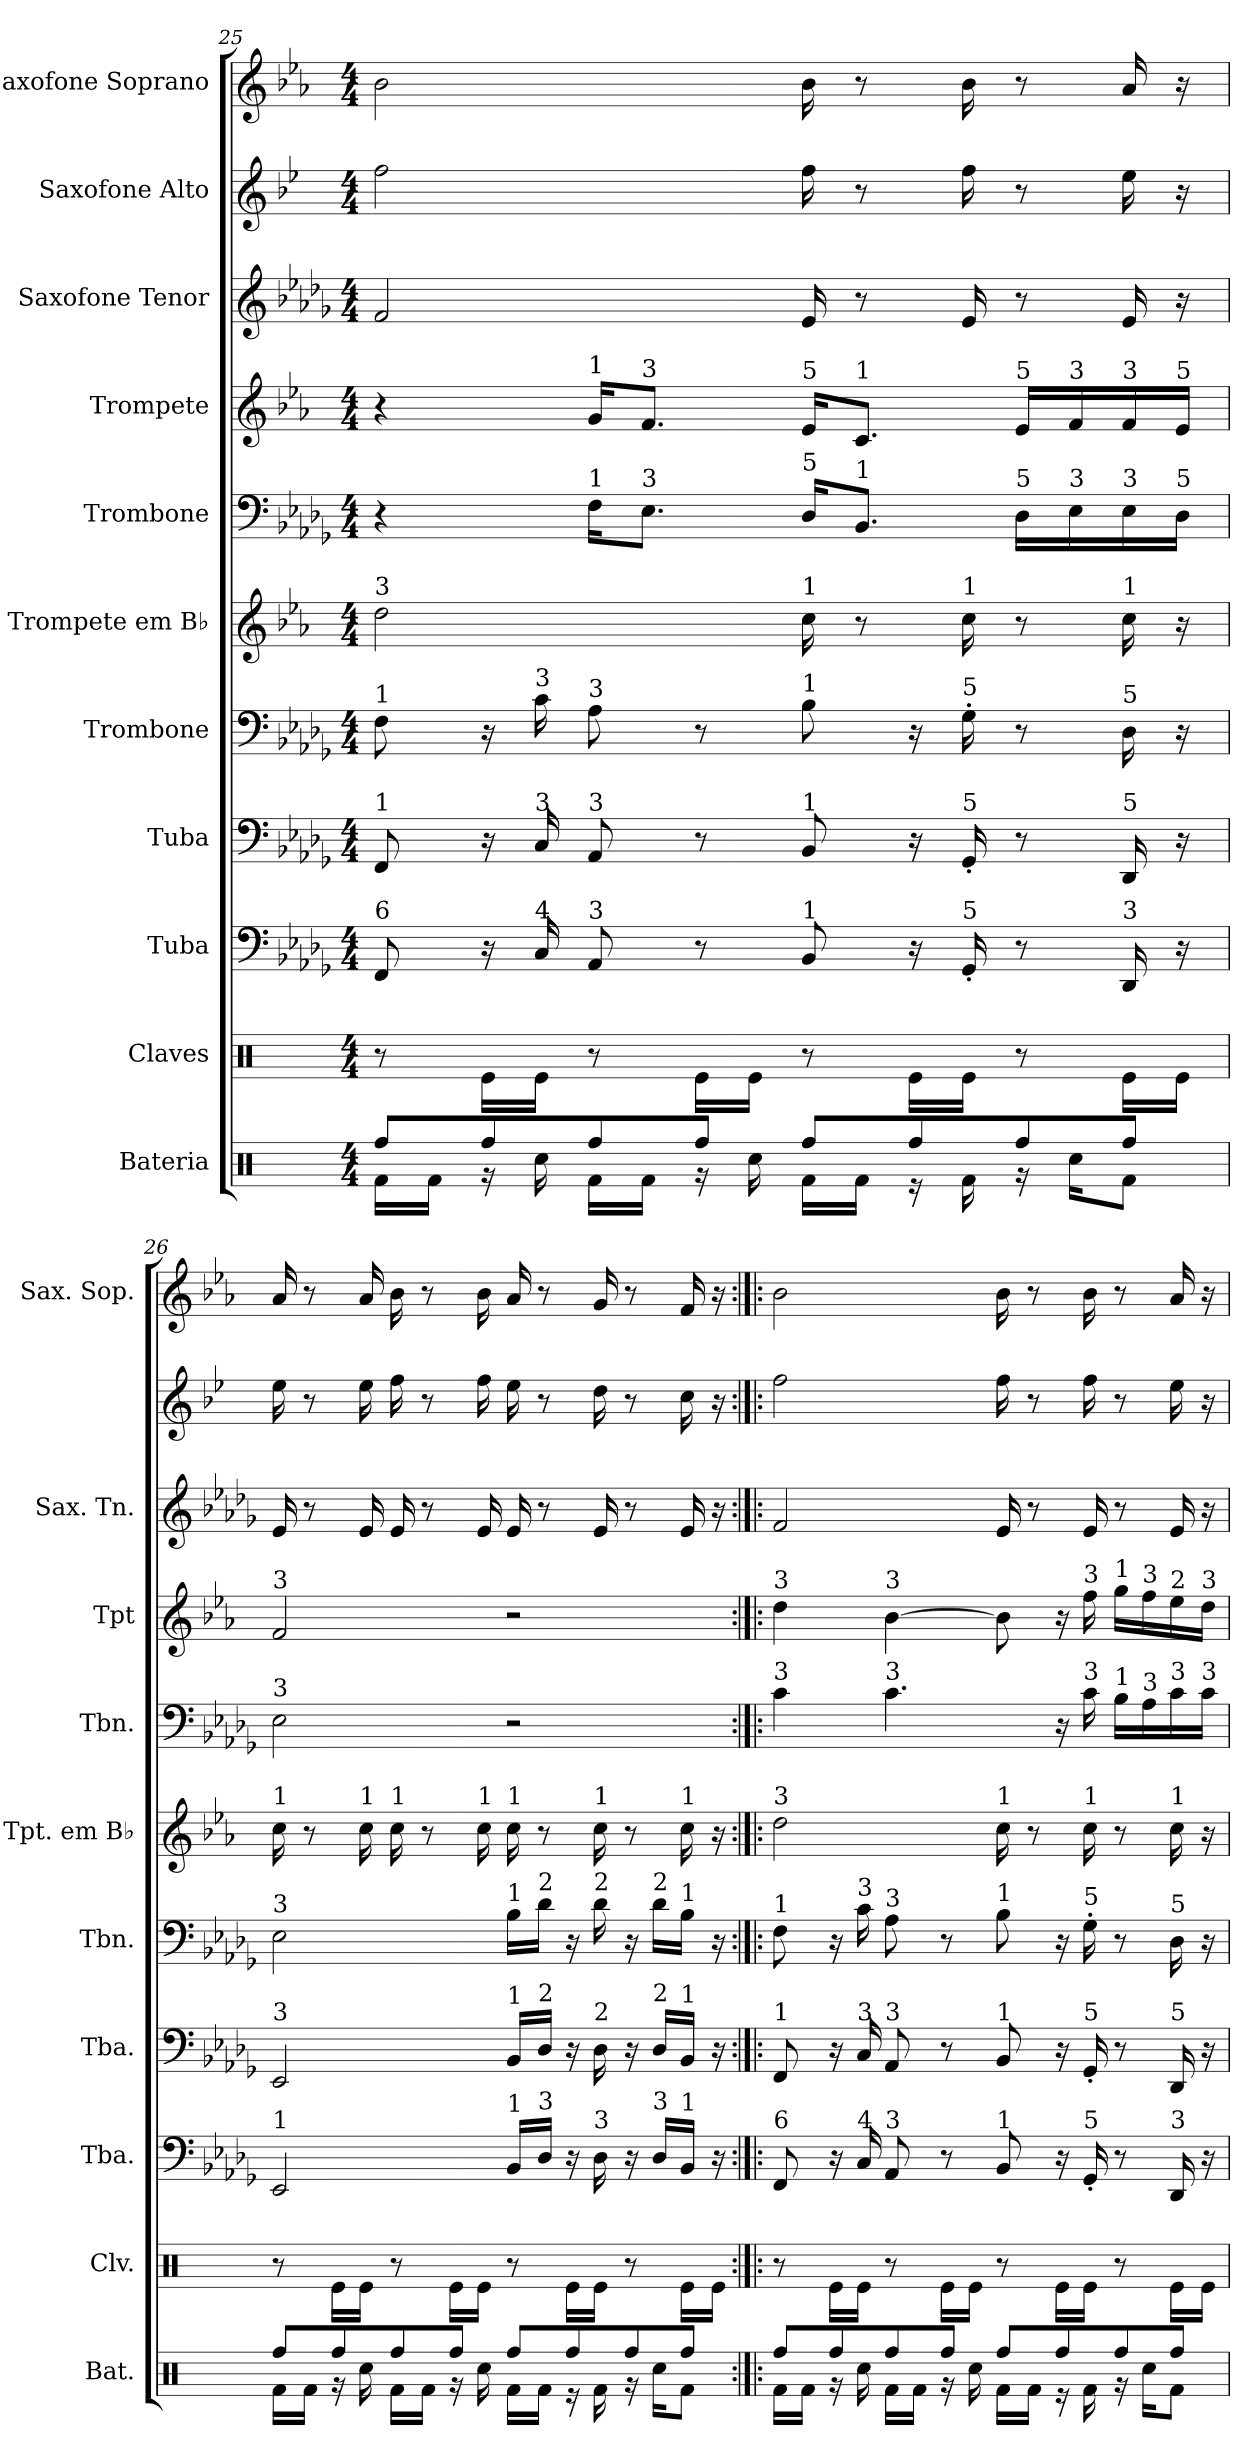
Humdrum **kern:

**kern	**kern	**kern	**kern	**kern	**kern	**kern	**kern	**kern	**kern	**kern
*part11	*part10	*part9	*part8	*part7	*part6	*part5	*part4	*part3	*part2	*part1
*staff11	*staff10	*staff9	*staff8	*staff7	*staff6	*staff5	*staff4	*staff3	*staff2	*staff1
*I"Bateria	*I"Claves	*I"Tuba	*I"Tuba	*I"Trombone	*I"Trompete em B♭	*I"Trombone	*I"Trompete	*I"Saxofone Tenor	*I"Saxofone Alto	*I"Saxofone Soprano
*I'Bat.	*I'Clv.	*I'Tba.	*I'Tba.	*I'Tbn.	*I'Tpt. em B♭	*I'Tbn.	*I'Tpt	*I'Sax. Tn.	*	*I'Sax. Sop.
*clefX	*clefX	*clefF4	*clefF4	*clefF4	*clefG2	*clefF4	*clefG2	*clefG2	*clefG2	*clefG2
*	*	*	*	*	*ITrd1c2	*	*ITrd1c2	*ITrd8c14	*ITrd5c9	*ITrd1c2
*k[]	*k[]	*k[b-e-a-d-g-]	*k[b-e-a-d-g-]	*k[b-e-a-d-g-]	*k[b-e-a-d-g-]	*k[b-e-a-d-g-]	*k[b-e-a-d-g-]	*k[b-e-a-d-g-]	*k[b-e-a-d-g-]	*k[b-e-a-d-g-]
*M4/4	*M4/4	*M4/4	*M4/4	*M4/4	*M4/4	*M4/4	*M4/4	*M4/4	*M4/4	*M4/4
=25	=25	=25	=25	=25	=25	=25	=25	=25	=25	=25
*^	*	*	*	*	*	*	*	*	*	*
!	!	!	!	!	!	!LO:TX:a:t=3	!	!	!	!	!
!	!	!	!	!	!LO:TX:a:t=1	!	!	!	!	!	!
!	!	!	!	!LO:TX:a:t=1	!	!	!	!	!	!	!
!	!	!	!LO:TX:a:t=6	!	!	!	!	!	!	!	!
8Rff/L	16Rf\LL	8r	8FF/	8FF/	8F\	2cc\	4r	4r	2F/	2a-\	2a-\
.	16Rf\JJ	.	.	.	.	.	.	.	.	.	.
8Rff/	16r	16Re\LL	16r	16r	16r	.	.	.	.	.	.
!	!	!	!	!	!LO:TX:a:t=3	!	!	!	!	!	!
!	!	!	!	!LO:TX:a:t=3	!	!	!	!	!	!	!
!	!	!	!LO:TX:a:t=4	!	!	!	!	!	!	!	!
.	16Rcc\	16Re\JJ	16C/	16C/	16c\	.	.	.	.	.	.
!	!	!	!	!	!	!	!	!LO:TX:a:t=1	!	!	!
!	!	!	!	!	!	!	!LO:TX:a:t=1	!	!	!	!
!	!	!	!	!	!LO:TX:a:t=3	!	!	!	!	!	!
!	!	!	!	!LO:TX:a:t=3	!	!	!	!	!	!	!
!	!	!	!LO:TX:a:t=3	!	!	!	!	!	!	!	!
8Rff/	16Rf\LL	8r	8AA-/	8AA-/	8A-\	.	16F\KL	16f/KL	.	.	.
!	!	!	!	!	!	!	!	!LO:TX:a:t=3	!	!	!
!	!	!	!	!	!	!	!LO:TX:a:t=3	!	!	!	!
.	16Rf\JJ	.	.	.	.	.	8.E-\J	8.e-/J	.	.	.
8Rff/J	16r	16Re\LL	8r	8r	8r	.	.	.	.	.	.
.	16Rcc\	16Re\JJ	.	.	.	.	.	.	.	.	.
!	!	!	!	!	!	!	!	!LO:TX:a:t=5	!	!	!
!	!	!	!	!	!	!	!LO:TX:a:t=5	!	!	!	!
!	!	!	!	!	!	!LO:TX:a:t=1	!	!	!	!	!
!	!	!	!	!	!LO:TX:a:t=1	!	!	!	!	!	!
!	!	!	!	!LO:TX:a:t=1	!	!	!	!	!	!	!
!	!	!	!LO:TX:a:t=1	!	!	!	!	!	!	!	!
8Rff/L	16Rf\LL	8r	8BB-/	8BB-/	8B-\	16b-\	16D-/KL	16d-/KL	16E-/	16a-\	16a-\
!	!	!	!	!	!	!	!	!LO:TX:a:t=1	!	!	!
!	!	!	!	!	!	!	!LO:TX:a:t=1	!	!	!	!
.	16Rf\JJ	.	.	.	.	8r	8.BB-/J	8.B-/J	8r	8r	8r
8Rff/	16r	16Re\LL	16r	16r	16r	.	.	.	.	.	.
!	!	!	!	!	!	!LO:TX:a:t=1	!	!	!	!	!
!	!	!	!	!	!LO:TX:a:t=5	!	!	!	!	!	!
!	!	!	!	!LO:TX:a:t=5	!	!	!	!	!	!	!
!	!	!	!LO:TX:a:t=5	!	!	!	!	!	!	!	!
.	16Rf\	16Re\JJ	16GG-'/	16GG-'/	16G-'\	16b-\	.	.	16E-/	16a-\	16a-\
!	!	!	!	!	!	!	!	!LO:TX:a:t=5	!	!	!
!	!	!	!	!	!	!	!LO:TX:a:t=5	!	!	!	!
8Rff/	16r	8r	8r	8r	8r	8r	16D-\LL	16d-/LL	8r	8r	8r
!	!	!	!	!	!	!	!	!LO:TX:a:t=3	!	!	!
!	!	!	!	!	!	!	!LO:TX:a:t=3	!	!	!	!
.	16Rcc\KL	.	.	.	.	.	16E-\	16e-/	.	.	.
!	!	!	!	!	!	!	!	!LO:TX:a:t=3	!	!	!
!	!	!	!	!	!	!	!LO:TX:a:t=3	!	!	!	!
!	!	!	!	!	!	!LO:TX:a:t=1	!	!	!	!	!
!	!	!	!	!	!LO:TX:a:t=5	!	!	!	!	!	!
!	!	!	!	!LO:TX:a:t=5	!	!	!	!	!	!	!
!	!	!	!LO:TX:a:t=3	!	!	!	!	!	!	!	!
8Rff/J	8Rf\J	16Re\LL	16DD-/	16DD-/	16D-\	16b-\	16E-\	16e-/	16E-/	16g-\	16g-/
!	!	!	!	!	!	!	!	!LO:TX:a:t=5	!	!	!
!	!	!	!	!	!	!	!LO:TX:a:t=5	!	!	!	!
.	.	16Re\JJ	16r	16r	16r	16r	16D-\JJ	16d-/JJ	16r	16r	16r
=26	=26	=26	=26	=26	=26	=26	=26	=26	=26	=26	=26
!	!	!	!	!	!	!	!	!LO:TX:a:t=3	!	!	!
!	!	!	!	!	!	!	!LO:TX:a:t=3	!	!	!	!
!	!	!	!	!	!	!LO:TX:a:t=1	!	!	!	!	!
!	!	!	!	!	!LO:TX:a:t=3	!	!	!	!	!	!
!	!	!	!	!LO:TX:a:t=3	!	!	!	!	!	!	!
!	!	!	!LO:TX:a:t=1	!	!	!	!	!	!	!	!
8Rff/L	16Rf\LL	8r	2EE-/	2EE-/	2E-\	16b-\	2E-\	2e-/	16E-/	16g-\	16g-/
.	16Rf\JJ	.	.	.	.	8r	.	.	8r	8r	8r
8Rff/	16r	16Re\LL	.	.	.	.	.	.	.	.	.
!	!	!	!	!	!	!LO:TX:a:t=1	!	!	!	!	!
.	16Rcc\	16Re\JJ	.	.	.	16b-\	.	.	16E-/	16g-\	16g-/
!	!	!	!	!	!	!LO:TX:a:t=1	!	!	!	!	!
8Rff/	16Rf\LL	8r	.	.	.	16b-\	.	.	16E-/	16a-\	16a-\
.	16Rf\JJ	.	.	.	.	8r	.	.	8r	8r	8r
8Rff/J	16r	16Re\LL	.	.	.	.	.	.	.	.	.
!	!	!	!	!	!	!LO:TX:a:t=1	!	!	!	!	!
.	16Rcc\	16Re\JJ	.	.	.	16b-\	.	.	16E-/	16a-\	16a-\
!	!	!	!	!	!	!LO:TX:a:t=1	!	!	!	!	!
!	!	!	!	!	!LO:TX:a:t=1	!	!	!	!	!	!
!	!	!	!	!LO:TX:a:t=1	!	!	!	!	!	!	!
!	!	!	!LO:TX:a:t=1	!	!	!	!	!	!	!	!
8Rff/L	16Rf\LL	8r	16BB-/LL	16BB-/LL	16B-\LL	16b-\	2r	2r	16E-/	16g-\	16g-/
!	!	!	!	!	!LO:TX:a:t=2	!	!	!	!	!	!
!	!	!	!	!LO:TX:a:t=2	!	!	!	!	!	!	!
!	!	!	!LO:TX:a:t=3	!	!	!	!	!	!	!	!
.	16Rf\JJ	.	16D-/JJ	16D-/JJ	16d-\JJ	8r	.	.	8r	8r	8r
8Rff/	16r	16Re\LL	16r	16r	16r	.	.	.	.	.	.
!	!	!	!	!	!	!LO:TX:a:t=1	!	!	!	!	!
!	!	!	!	!	!LO:TX:a:t=2	!	!	!	!	!	!
!	!	!	!	!LO:TX:a:t=2	!	!	!	!	!	!	!
!	!	!	!LO:TX:a:t=3	!	!	!	!	!	!	!	!
.	16Rf\	16Re\JJ	16D-\	16D-\	16d-\	16b-\	.	.	16E-/	16f\	16f/
8Rff/	16r	8r	16r	16r	16r	8r	.	.	8r	8r	8r
!	!	!	!	!	!LO:TX:a:t=2	!	!	!	!	!	!
!	!	!	!	!LO:TX:a:t=2	!	!	!	!	!	!	!
!	!	!	!LO:TX:a:t=3	!	!	!	!	!	!	!	!
.	16Rcc\KL	.	16D-/LL	16D-/LL	16d-\LL	.	.	.	.	.	.
!	!	!	!	!	!	!LO:TX:a:t=1	!	!	!	!	!
!	!	!	!	!	!LO:TX:a:t=1	!	!	!	!	!	!
!	!	!	!	!LO:TX:a:t=1	!	!	!	!	!	!	!
!	!	!	!LO:TX:a:t=1	!	!	!	!	!	!	!	!
8Rff/J	8Rf\J	16Re\LL	16BB-/JJ	16BB-/JJ	16B-\JJ	16b-\	.	.	16E-/	16e-\	16e-/
.	.	16Re\JJ	16r	16r	16r	16r	.	.	16r	16r	16r
=27:|!|:	=27:|!|:	=27:|!|:	=27:|!|:	=27:|!|:	=27:|!|:	=27:|!|:	=27:|!|:	=27:|!|:	=27:|!|:	=27:|!|:	=27:|!|:
!	!	!	!	!	!	!	!	!LO:TX:a:t=3	!	!	!
!	!	!	!	!	!	!	!LO:TX:a:t=3	!	!	!	!
!	!	!	!	!	!	!LO:TX:a:t=3	!	!	!	!	!
!	!	!	!	!	!LO:TX:a:t=1	!	!	!	!	!	!
!	!	!	!	!LO:TX:a:t=1	!	!	!	!	!	!	!
!	!	!	!LO:TX:a:t=6	!	!	!	!	!	!	!	!
8Rff/L	16Rf\LL	8r	8FF/	8FF/	8F\	2cc\	4c\	4cc\	2F/	2a-\	2a-\
.	16Rf\JJ	.	.	.	.	.	.	.	.	.	.
8Rff/	16r	16Re\LL	16r	16r	16r	.	.	.	.	.	.
!	!	!	!	!	!LO:TX:a:t=3	!	!	!	!	!	!
!	!	!	!	!LO:TX:a:t=3	!	!	!	!	!	!	!
!	!	!	!LO:TX:a:t=4	!	!	!	!	!	!	!	!
.	16Rcc\	16Re\JJ	16C/	16C/	16c\	.	.	.	.	.	.
!	!	!	!	!	!	!	!	!LO:TX:a:t=3	!	!	!
!	!	!	!	!	!	!	!LO:TX:a:t=3	!	!	!	!
!	!	!	!	!	!LO:TX:a:t=3	!	!	!	!	!	!
!	!	!	!	!LO:TX:a:t=3	!	!	!	!	!	!	!
!	!	!	!LO:TX:a:t=3	!	!	!	!	!	!	!	!
8Rff/	16Rf\LL	8r	8AA-/	8AA-/	8A-\	.	4.c\	[4a-\	.	.	.
.	16Rf\JJ	.	.	.	.	.	.	.	.	.	.
8Rff/J	16r	16Re\LL	8r	8r	8r	.	.	.	.	.	.
.	16Rcc\	16Re\JJ	.	.	.	.	.	.	.	.	.
!	!	!	!	!	!	!LO:TX:a:t=1	!	!	!	!	!
!	!	!	!	!	!LO:TX:a:t=1	!	!	!	!	!	!
!	!	!	!	!LO:TX:a:t=1	!	!	!	!	!	!	!
!	!	!	!LO:TX:a:t=1	!	!	!	!	!	!	!	!
8Rff/L	16Rf\LL	8r	8BB-/	8BB-/	8B-\	16b-\	.	8a-\]	16E-/	16a-\	16a-\
.	16Rf\JJ	.	.	.	.	8r	.	.	8r	8r	8r
8Rff/	16r	16Re\LL	16r	16r	16r	.	16r	16r	.	.	.
!	!	!	!	!	!	!	!	!LO:TX:a:t=3	!	!	!
!	!	!	!	!	!	!	!LO:TX:a:t=3	!	!	!	!
!	!	!	!	!	!	!LO:TX:a:t=1	!	!	!	!	!
!	!	!	!	!	!LO:TX:a:t=5	!	!	!	!	!	!
!	!	!	!	!LO:TX:a:t=5	!	!	!	!	!	!	!
!	!	!	!LO:TX:a:t=5	!	!	!	!	!	!	!	!
.	16Rf\	16Re\JJ	16GG-'/	16GG-'/	16G-'\	16b-\	16c\	16ee-\	16E-/	16a-\	16a-\
!	!	!	!	!	!	!	!	!LO:TX:a:t=1	!	!	!
!	!	!	!	!	!	!	!LO:TX:a:t=1	!	!	!	!
8Rff/	16r	8r	8r	8r	8r	8r	16B-\LL	16ff\LL	8r	8r	8r
!	!	!	!	!	!	!	!	!LO:TX:a:t=3	!	!	!
!	!	!	!	!	!	!	!LO:TX:a:t=3	!	!	!	!
.	16Rcc\KL	.	.	.	.	.	16A-\	16ee-\	.	.	.
!	!	!	!	!	!	!	!	!LO:TX:a:t=2	!	!	!
!	!	!	!	!	!	!	!LO:TX:a:t=3	!	!	!	!
!	!	!	!	!	!	!LO:TX:a:t=1	!	!	!	!	!
!	!	!	!	!	!LO:TX:a:t=5	!	!	!	!	!	!
!	!	!	!	!LO:TX:a:t=5	!	!	!	!	!	!	!
!	!	!	!LO:TX:a:t=3	!	!	!	!	!	!	!	!
8Rff/J	8Rf\J	16Re\LL	16DD-/	16DD-/	16D-\	16b-\	16c\	16dd-\	16E-/	16g-\	16g-/
!	!	!	!	!	!	!	!	!LO:TX:a:t=3	!	!	!
!	!	!	!	!	!	!	!LO:TX:a:t=3	!	!	!	!
.	.	16Re\JJ	16r	16r	16r	16r	16c\JJ	16cc\JJ	16r	16r	16r
*v	*v	*	*	*	*	*	*	*	*	*	*
=	=	=	=	=	=	=	=	=	=	=
*-	*-	*-	*-	*-	*-	*-	*-	*-	*-	*-
